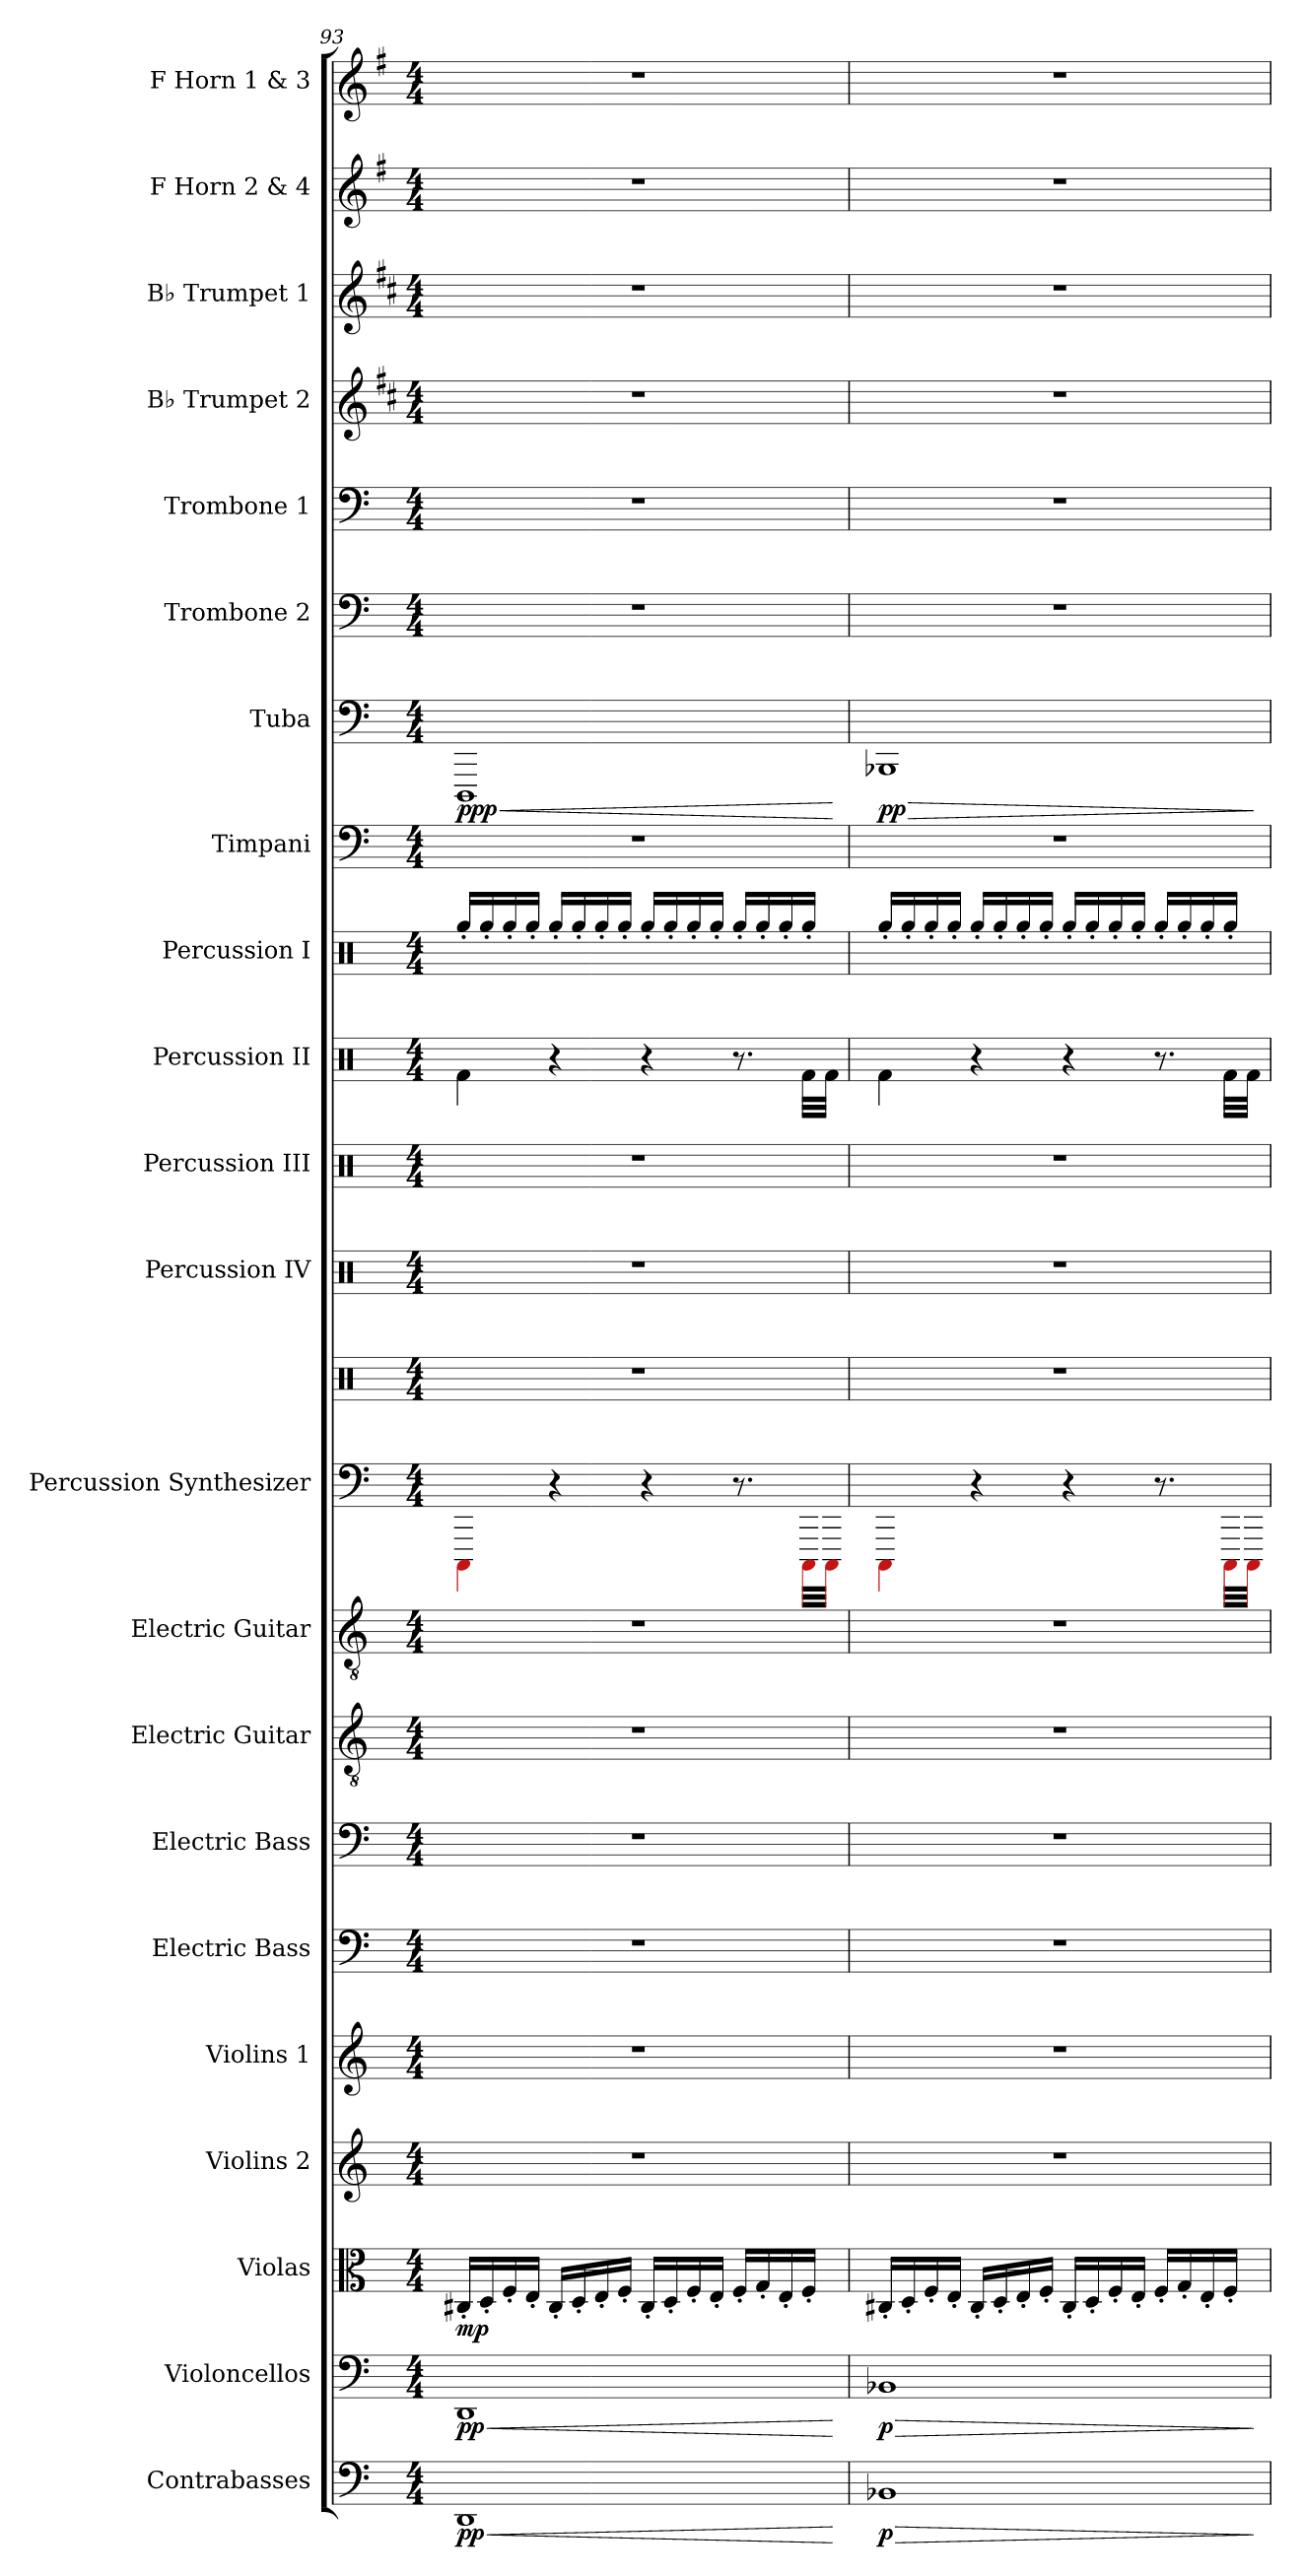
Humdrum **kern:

**kern	**dynam	**kern	**dynam	**kern	**dynam	**kern	**kern	**kern	**kern	**kern	**kern	**kern	**kern	**kern	**kern	**kern	**kern	**kern	**kern	**dynam	**kern	**kern	**kern	**kern	**kern	**kern
*part22	*part22	*part21	*part21	*part20	*part20	*part19	*part18	*part17	*part16	*part15	*part14	*part13	*part13	*part12	*part11	*part10	*part9	*part8	*part7	*part7	*part6	*part5	*part4	*part3	*part2	*part1
*staff23	*staff23	*staff22	*staff22	*staff21	*staff21	*staff20	*staff19	*staff18	*staff17	*staff16	*staff15	*staff14	*staff13	*staff12	*staff11	*staff10	*staff9	*staff8	*staff7	*staff7	*staff6	*staff5	*staff4	*staff3	*staff2	*staff1
*I"Contrabasses	*	*I"Violoncellos	*	*I"Violas	*	*I"Violins 2	*I"Violins 1	*I"Electric Bass	*I"Electric Bass	*I"Electric Guitar	*I"Electric Guitar	*I"Percussion Synthesizer	*	*I"Percussion IV	*I"Percussion III	*I"Percussion II	*I"Percussion I	*I"Timpani	*I"Tuba	*	*I"Trombone 2	*I"Trombone 1	*I"B♭ Trumpet 2	*I"B♭ Trumpet 1	*I"F Horn 2 &amp; 4	*I"F Horn 1 &amp; 3
*I'Cbs.	*	*I'Vcs.	*	*I'Vlas.	*	*I'Vlns. 2	*I'Vlns. 1	*I'El. B.	*I'El. B.	*I'El. Guit.	*I'El. Guit.	*I'Perc. Syn.	*	*I'Perc. IV	*I'Perc. III	*I'Perc. II	*I'Perc. I	*I'Timp.	*I'Tba.	*	*I'Tbn. 2	*I'Tbn. 1	*I'B♭ Tpt. 2	*I'B♭ Tpt. 1	*I'F Hn. 2 4	*I'F Hn. 1 3
*clefF4	*	*clefF4	*	*clefC3	*	*clefG2	*clefG2	*clefF4	*clefF4	*clefGv2	*clefGv2	*clefF4	*clefX	*clefX	*clefX	*clefX	*clefX	*clefF4	*clefF4	*	*clefF4	*clefF4	*clefG2	*clefG2	*clefG2	*clefG2
*ITrd7c12	*	*	*	*	*	*	*	*ITrd7c12	*ITrd7c12	*	*	*	*	*	*	*	*	*	*	*	*	*	*ITrd1c2	*ITrd1c2	*ITrd4c7	*ITrd4c7
*k[]	*	*k[]	*	*k[]	*	*k[]	*k[]	*k[]	*k[]	*k[]	*k[]	*k[]	*k[]	*k[]	*k[]	*k[]	*k[]	*k[]	*k[]	*	*k[]	*k[]	*k[]	*k[]	*k[]	*k[]
*M4/4	*	*M4/4	*	*M4/4	*	*M4/4	*M4/4	*M4/4	*M4/4	*M4/4	*M4/4	*M4/4	*M4/4	*M4/4	*M4/4	*M4/4	*M4/4	*M4/4	*M4/4	*	*M4/4	*M4/4	*M4/4	*M4/4	*M4/4	*M4/4
=93	=93	=93	=93	=93	=93	=93	=93	=93	=93	=93	=93	=93	=93	=93	=93	=93	=93	=93	=93	=93	=93	=93	=93	=93	=93	=93
!	!LO:HP:b	!	!LO:HP:b	!	!	!	!	!	!	!	!	!	!	!	!	!	!	!	!	!LO:HP:b	!	!	!	!	!	!
!	!LO:DY:n=1:b	!	!LO:DY:n=1:b	!	!LO:DY:b	!	!	!	!	!	!	!	!	!	!	!	!	!	!	!LO:DY:n=1:b	!	!	!	!	!	!
1DDD	< pp	1DD	< pp	16C#X'/LL	mp	1r	1r	1r	1r	1r	1r	4RAA\	1r	1r	1r	4Rf\	16Rgg'/LL	1r	1DDD	< ppp	1r	1r	1r	1r	1r	1r
.	.	.	.	16D'/	.	.	.	.	.	.	.	.	.	.	.	.	16Rgg'/	.	.	.	.	.	.	.	.	.
.	.	.	.	16F'/	.	.	.	.	.	.	.	.	.	.	.	.	16Rgg'/	.	.	.	.	.	.	.	.	.
.	.	.	.	16E'/JJ	.	.	.	.	.	.	.	.	.	.	.	.	16Rgg'/JJ	.	.	.	.	.	.	.	.	.
.	.	.	.	16C#'/LL	.	.	.	.	.	.	.	4r	.	.	.	4r	16Rgg'/LL	.	.	.	.	.	.	.	.	.
.	.	.	.	16D'/	.	.	.	.	.	.	.	.	.	.	.	.	16Rgg'/	.	.	.	.	.	.	.	.	.
.	.	.	.	16E'/	.	.	.	.	.	.	.	.	.	.	.	.	16Rgg'/	.	.	.	.	.	.	.	.	.
.	.	.	.	16F'/JJ	.	.	.	.	.	.	.	.	.	.	.	.	16Rgg'/JJ	.	.	.	.	.	.	.	.	.
.	.	.	.	16C#'/LL	.	.	.	.	.	.	.	4r	.	.	.	4r	16Rgg'/LL	.	.	.	.	.	.	.	.	.
.	.	.	.	16D'/	.	.	.	.	.	.	.	.	.	.	.	.	16Rgg'/	.	.	.	.	.	.	.	.	.
.	.	.	.	16F'/	.	.	.	.	.	.	.	.	.	.	.	.	16Rgg'/	.	.	.	.	.	.	.	.	.
.	.	.	.	16E'/JJ	.	.	.	.	.	.	.	.	.	.	.	.	16Rgg'/JJ	.	.	.	.	.	.	.	.	.
.	.	.	.	16F'/LL	.	.	.	.	.	.	.	8.r	.	.	.	8.r	16Rgg'/LL	.	.	.	.	.	.	.	.	.
.	.	.	.	16G'/	.	.	.	.	.	.	.	.	.	.	.	.	16Rgg'/	.	.	.	.	.	.	.	.	.
.	.	.	.	16E'/	.	.	.	.	.	.	.	.	.	.	.	.	16Rgg'/	.	.	.	.	.	.	.	.	.
.	.	.	.	16F'/JJ	.	.	.	.	.	.	.	32RAA\LLL	.	.	.	32Rf\LLL	16Rgg'/JJ	.	.	.	.	.	.	.	.	.
.	.	.	.	.	.	.	.	.	.	.	.	32RAA\JJJ	.	.	.	32Rf\JJJ	.	.	.	.	.	.	.	.	.	.
.	[	.	[	.	.	.	.	.	.	.	.	.	.	.	.	.	.	.	.	[	.	.	.	.	.	.
=94	=94	=94	=94	=94	=94	=94	=94	=94	=94	=94	=94	=94	=94	=94	=94	=94	=94	=94	=94	=94	=94	=94	=94	=94	=94	=94
!	!LO:HP:b	!	!LO:HP:b	!	!	!	!	!	!	!	!	!	!	!	!	!	!	!	!	!LO:HP:b	!	!	!	!	!	!
!	!LO:DY:n=1:b	!	!LO:DY:n=1:b	!	!	!	!	!	!	!	!	!	!	!	!	!	!	!	!	!LO:DY:n=1:b	!	!	!	!	!	!
1BBB-X	> p	1BB-X	> p	16C#X'/LL	.	1r	1r	1r	1r	1r	1r	4RAA\	1r	1r	1r	4Rf\	16Rgg'/LL	1r	1BBB-X	> pp	1r	1r	1r	1r	1r	1r
.	.	.	.	16D'/	.	.	.	.	.	.	.	.	.	.	.	.	16Rgg'/	.	.	.	.	.	.	.	.	.
.	.	.	.	16F'/	.	.	.	.	.	.	.	.	.	.	.	.	16Rgg'/	.	.	.	.	.	.	.	.	.
.	.	.	.	16E'/JJ	.	.	.	.	.	.	.	.	.	.	.	.	16Rgg'/JJ	.	.	.	.	.	.	.	.	.
.	.	.	.	16C#'/LL	.	.	.	.	.	.	.	4r	.	.	.	4r	16Rgg'/LL	.	.	.	.	.	.	.	.	.
.	.	.	.	16D'/	.	.	.	.	.	.	.	.	.	.	.	.	16Rgg'/	.	.	.	.	.	.	.	.	.
.	.	.	.	16E'/	.	.	.	.	.	.	.	.	.	.	.	.	16Rgg'/	.	.	.	.	.	.	.	.	.
.	.	.	.	16F'/JJ	.	.	.	.	.	.	.	.	.	.	.	.	16Rgg'/JJ	.	.	.	.	.	.	.	.	.
.	.	.	.	16C#'/LL	.	.	.	.	.	.	.	4r	.	.	.	4r	16Rgg'/LL	.	.	.	.	.	.	.	.	.
.	.	.	.	16D'/	.	.	.	.	.	.	.	.	.	.	.	.	16Rgg'/	.	.	.	.	.	.	.	.	.
.	.	.	.	16F'/	.	.	.	.	.	.	.	.	.	.	.	.	16Rgg'/	.	.	.	.	.	.	.	.	.
.	.	.	.	16E'/JJ	.	.	.	.	.	.	.	.	.	.	.	.	16Rgg'/JJ	.	.	.	.	.	.	.	.	.
.	.	.	.	16F'/LL	.	.	.	.	.	.	.	8.r	.	.	.	8.r	16Rgg'/LL	.	.	.	.	.	.	.	.	.
.	.	.	.	16G'/	.	.	.	.	.	.	.	.	.	.	.	.	16Rgg'/	.	.	.	.	.	.	.	.	.
.	.	.	.	16E'/	.	.	.	.	.	.	.	.	.	.	.	.	16Rgg'/	.	.	.	.	.	.	.	.	.
.	.	.	.	16F'/JJ	.	.	.	.	.	.	.	32RAA\LLL	.	.	.	32Rf\LLL	16Rgg'/JJ	.	.	.	.	.	.	.	.	.
.	.	.	.	.	.	.	.	.	.	.	.	32RAA\JJJ	.	.	.	32Rf\JJJ	.	.	.	.	.	.	.	.	.	.
.	]	.	]	.	.	.	.	.	.	.	.	.	.	.	.	.	.	.	.	]	.	.	.	.	.	.
=	=	=	=	=	=	=	=	=	=	=	=	=	=	=	=	=	=	=	=	=	=	=	=	=	=	=
*-	*-	*-	*-	*-	*-	*-	*-	*-	*-	*-	*-	*-	*-	*-	*-	*-	*-	*-	*-	*-	*-	*-	*-	*-	*-	*-
